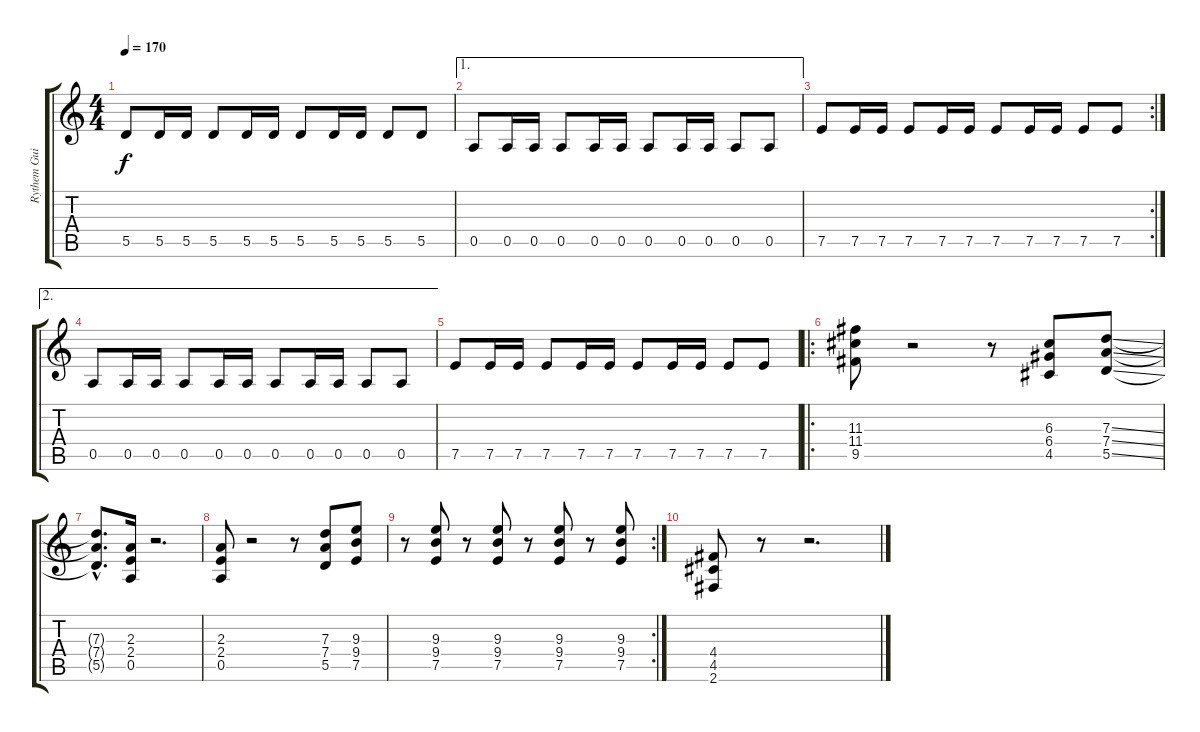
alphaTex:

\track ("Rythem Guitar" "Rythem Gui") {instrument distortionguitar}
\staff {score tabs}
\tuning (E4 B3 G3 D3 A2 E2) {hide}
\ts (4 4)
\tempo 170
\clef g2
\ks c
5.5.8{dy f} 5.5.16 5.5.16 5.5.8 5.5.16 5.5.16 5.5.8 5.5.16 5.5.16 5.5.8 5.5.8 |
\ae 1
0.5.8 0.5.16 0.5.16 0.5.8 0.5.16 0.5.16 0.5.8 0.5.16 0.5.16 0.5.8 0.5.8 |
\rc 2
7.5.8 7.5.16 7.5.16 7.5.8 7.5.16 7.5.16 7.5.8 7.5.16 7.5.16 7.5.8 7.5.8 |
\ae 2
0.5.8 0.5.16 0.5.16 0.5.8 0.5.16 0.5.16 0.5.8 0.5.16 0.5.16 0.5.8 0.5.8 |
7.5.8 7.5.16 7.5.16 7.5.8 7.5.16 7.5.16 7.5.8 7.5.16 7.5.16 7.5.8 7.5.8 |
\ro
(11.3 11.4 9.5).8 r.2 r.8 (6.3 6.4 4.5).8 (7.3{ss} 7.4{ss} 5.5{ss}).8 |
(7.3{hac t} 7.4{hac t} 5.5{hac t}).8{d} (2.3 2.4 0.5).16 r.2{d} |
(2.3 2.4 0.5).8 r.2 r.8 (7.3 7.4 5.5).8 (9.3 9.4 7.5).8 |
\rc 2
r.8 (9.3 9.4 7.5).8 r.8 (9.3 9.4 7.5).8 r.8 (9.3 9.4 7.5).8 r.8 (9.3 9.4 7.5).8 |
(4.4 4.5 2.6).8 r.8 r.2{d}
